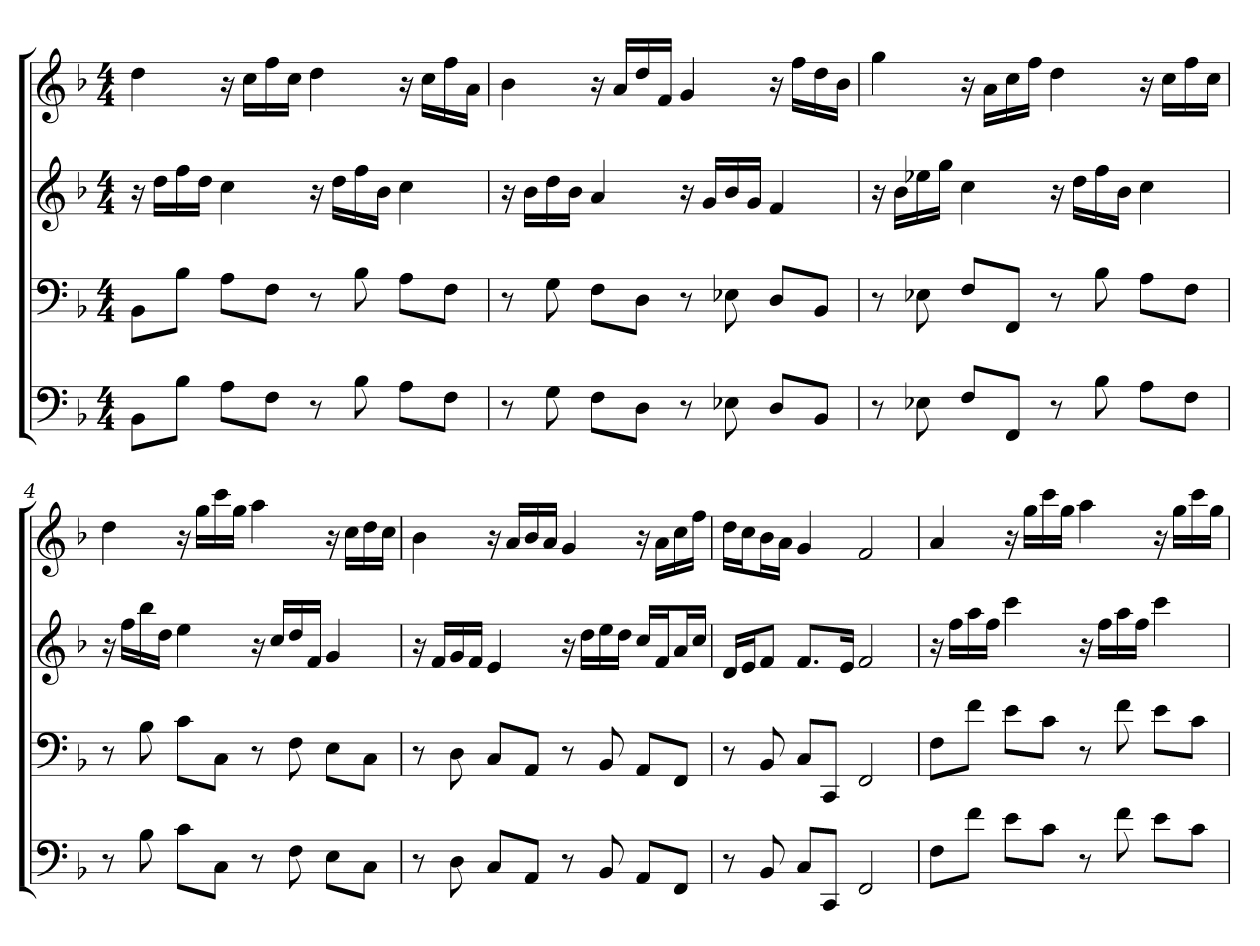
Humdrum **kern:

**kern	**kern	**kern	**kern
*part4	*part3	*part2	*part1
*staff4	*staff3	*staff2	*staff1
*k[b-]	*k[b-]	*k[b-]	*k[b-]
*F:	*F:	*F:	*F:
*M4/4	*M4/4	*M4/4	*M4/4
=1	=1	=1	=1
8BB-L	8BB-L	16r	4dd
.	.	16ddLL	.
8B-J	8B-J	16ff	.
.	.	16ddJJ	.
8AL	8AL	4cc	16r
.	.	.	16ccLL
8FJ	8FJ	.	16ff
.	.	.	16ccJJ
8r	8r	16r	4dd
.	.	16ddLL	.
8B-	8B-	16ff	.
.	.	16b-JJ	.
8AL	8AL	4cc	16r
.	.	.	16ccLL
8FJ	8FJ	.	16ff
.	.	.	16aJJ
=2	=2	=2	=2
8r	8r	16r	4b-
.	.	16b-LL	.
8G	8G	16dd	.
.	.	16b-JJ	.
8FL	8FL	4a	16r
.	.	.	16aLL
8DJ	8DJ	.	16dd
.	.	.	16fJJ
8r	8r	16r	4g
.	.	16gLL	.
8E-X	8E-X	16b-	.
.	.	16gJJ	.
8DL	8DL	4f	16r
.	.	.	16ffLL
8BB-J	8BB-J	.	16dd
.	.	.	16b-JJ
=3	=3	=3	=3
8r	8r	16r	4gg
.	.	16b-LL	.
8E-X	8E-X	16ee-X	.
.	.	16ggJJ	.
8FL	8FL	4cc	16r
.	.	.	16aLL
8FFJ	8FFJ	.	16cc
.	.	.	16ffJJ
8r	8r	16r	4dd
.	.	16ddLL	.
8B-	8B-	16ff	.
.	.	16b-JJ	.
8AL	8AL	4cc	16r
.	.	.	16ccLL
8FJ	8FJ	.	16ff
.	.	.	16ccJJ
=4	=4	=4	=4
8r	8r	16r	4dd
.	.	16ffLL	.
8B-	8B-	16bb-	.
.	.	16ddJJ	.
8cL	8cL	4ee	16r
.	.	.	16ggLL
8CJ	8CJ	.	16ccc
.	.	.	16ggJJ
8r	8r	16r	4aa
.	.	16ccLL	.
8F	8F	16dd	.
.	.	16fJJ	.
8EL	8EL	4g	16r
.	.	.	16ccLL
8CJ	8CJ	.	16dd
.	.	.	16ccJJ
=5	=5	=5	=5
8r	8r	16r	4b-
.	.	16fLL	.
8D	8D	16g	.
.	.	16fJJ	.
8CL	8CL	4e	16r
.	.	.	16aLL
8AAJ	8AAJ	.	16b-
.	.	.	16aJJ
8r	8r	16r	4g
.	.	16ddLL	.
8BB-	8BB-	16ee	.
.	.	16ddJJ	.
8AAL	8AAL	16ccLL	16r
.	.	16fJ	16aLL
8FFJ	8FFJ	16aL	16cc
.	.	16ccJJ	16ffJJ
=6	=6	=6	=6
8r	8r	16dLL	16ddLL
.	.	16eJ	16ccJ
8BB-	8BB-	8fJ	16b-L
.	.	.	16aJJ
8CL	8CL	8.fL	4g
8CCJ	8CCJ	.	.
.	.	16eJk	.
2FF	2FF	2f	2f
=7	=7	=7	=7
8FL	8FL	16r	4a
.	.	16ffLL	.
8fJ	8fJ	16aa	.
.	.	16ffJJ	.
8eL	8eL	4ccc	16r
.	.	.	16ggLL
8cJ	8cJ	.	16ccc
.	.	.	16ggJJ
8r	8r	16r	4aa
.	.	16ffLL	.
8f	8f	16aa	.
.	.	16ffJJ	.
8eL	8eL	4ccc	16r
.	.	.	16ggLL
8cJ	8cJ	.	16ccc
.	.	.	16ggJJ
=	=	=	=
*-	*-	*-	*-
